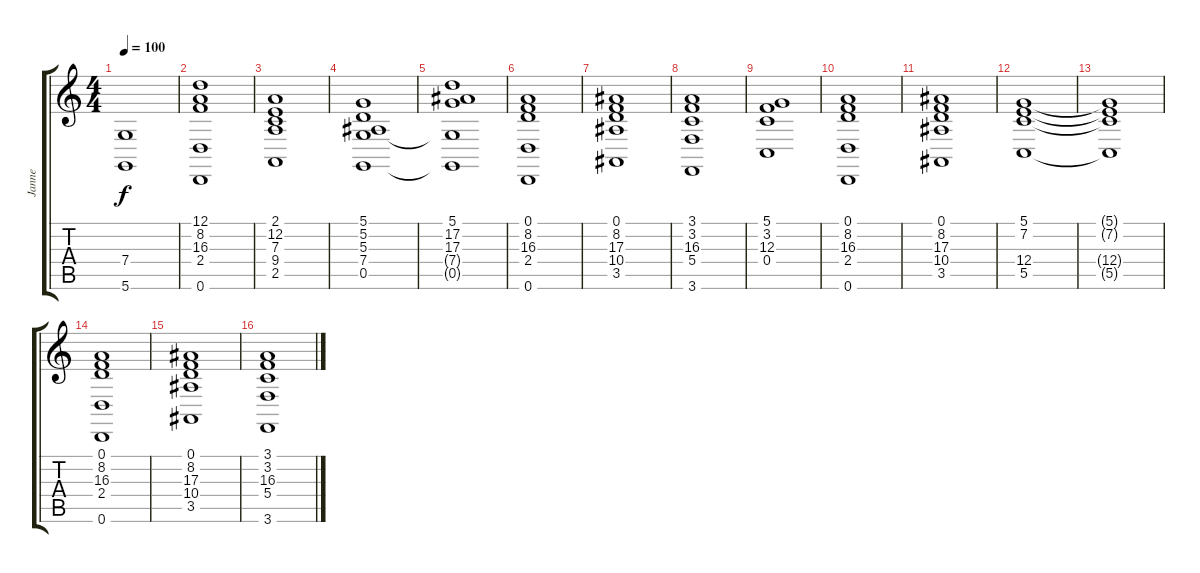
\track ("Janne" "Janne") {instrument stringensemble2}
\staff {score tabs}
\tuning (D4 A3 F3 C3 G2 D2) {hide}
\ts (4 4)
\tempo 100
\clef g2
\ks c
(7.4{t} 5.6{t}).1{dy f} |
(12.1 8.2 16.3 2.4 0.6).1 |
(2.1 12.2 7.3 9.4 2.5).1 |
(5.1 5.2 5.3 7.4 0.5).1 |
(5.1 17.2 17.3 7.4{t} 0.5{t}).1 |
(0.1 8.2 16.3 2.4 0.6).1 |
(0.1 8.2 17.3 10.4 3.5).1 |
(3.1 3.2 16.3 5.4 3.6).1 |
(5.1 3.2 12.3 0.4).1 |
(0.1 8.2 16.3 2.4 0.6).1 |
(0.1 8.2 17.3 10.4 3.5).1 |
(5.1 7.2 12.4 5.5).1 |
(5.1{t} 7.2{t} 12.4{t} 5.5{t}).1 |
(0.1 8.2 16.3 2.4 0.6).1 |
(0.1 8.2 17.3 10.4 3.5).1 |
(3.1 3.2 16.3 5.4 3.6).1
